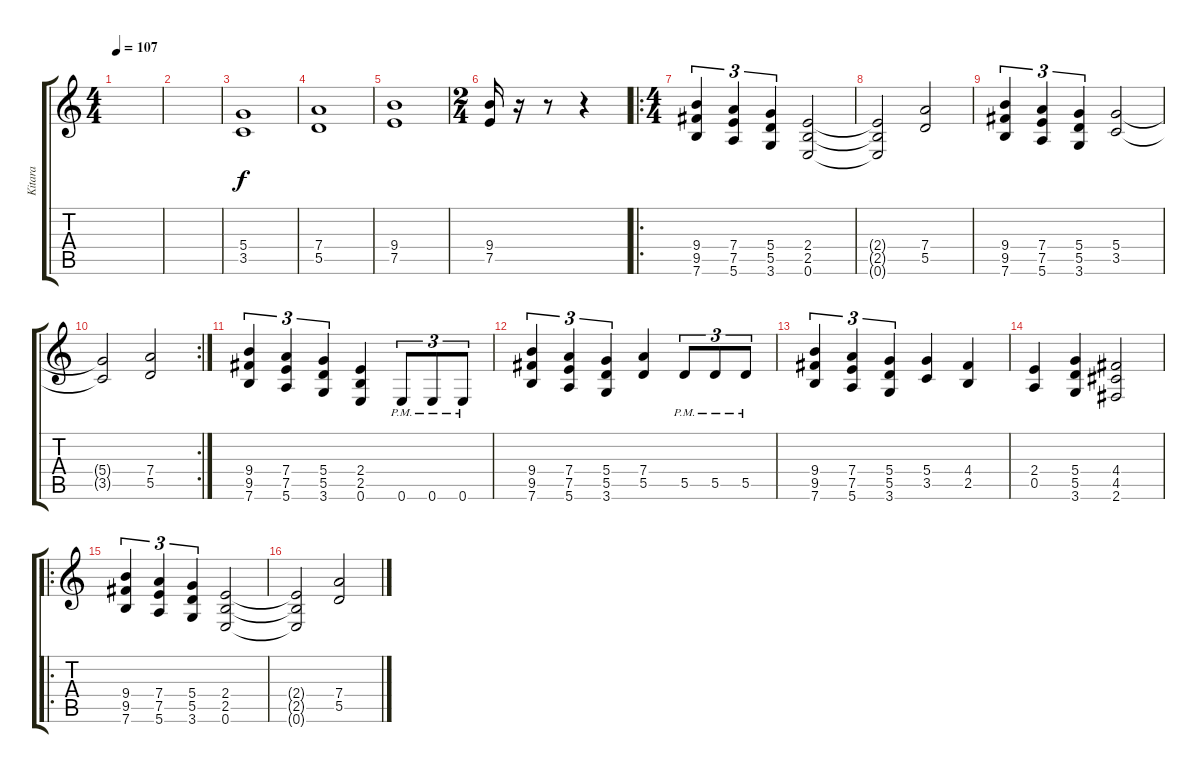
\track ("Kitara" "Kitara") {instrument overdrivenguitar}
\staff {score tabs}
\tuning (E4 B3 G3 D3 A2 E2) {hide}
\ts (4 4)
\tempo 107
\clef g2
\ks c
|
|
(5.4 3.5).1{volume 13} |
(7.4 5.5).1 |
(9.4 7.5).1 |
\ts (2 4)
(9.4 7.5).16 r.16 r.8 r.4 |
\ro
\ts (4 4)
(9.4 9.5 7.6).4{tu (3 2)} (7.4 7.5 5.6).4{tu (3 2)} (5.4 5.5 3.6).4{tu (3 2)} (2.4 2.5 0.6).2 |
(2.4{t} 2.5{t} 0.6{t}).2 (7.4 5.5).2 |
(9.4 9.5 7.6).4{tu (3 2)} (7.4 7.5 5.6).4{tu (3 2)} (5.4 5.5 3.6).4{tu (3 2)} (5.4 3.5).2 |
\rc 2
(5.4{t} 3.5{t}).2 (7.4 5.5).2 |
(9.4 9.5 7.6).4{tu (3 2)} (7.4 7.5 5.6).4{tu (3 2)} (5.4 5.5 3.6).4{tu (3 2)} (2.4 2.5 0.6).4 0.6{pm}.8{tu (3 2)} 0.6{pm}.8{tu (3 2)} 0.6{pm}.8{tu (3 2)} |
(9.4 9.5 7.6).4{tu (3 2)} (7.4 7.5 5.6).4{tu (3 2)} (5.4 5.5 3.6).4{tu (3 2)} (7.4 5.5).4 5.5{pm}.8{tu (3 2)} 5.5{pm}.8{tu (3 2)} 5.5{pm}.8{tu (3 2)} |
(9.4 9.5 7.6).4{tu (3 2)} (7.4 7.5 5.6).4{tu (3 2)} (5.4 5.5 3.6).4{tu (3 2)} (5.4 3.5).4 (4.4 2.5).4 |
(2.4 0.5).4 (5.4 5.5 3.6).4 (4.4 4.5 2.6).2 |
\ro
(9.4 9.5 7.6).4{tu (3 2)} (7.4 7.5 5.6).4{tu (3 2)} (5.4 5.5 3.6).4{tu (3 2)} (2.4 2.5 0.6).2 |
(2.4{t} 2.5{t} 0.6{t}).2 (7.4 5.5).2
